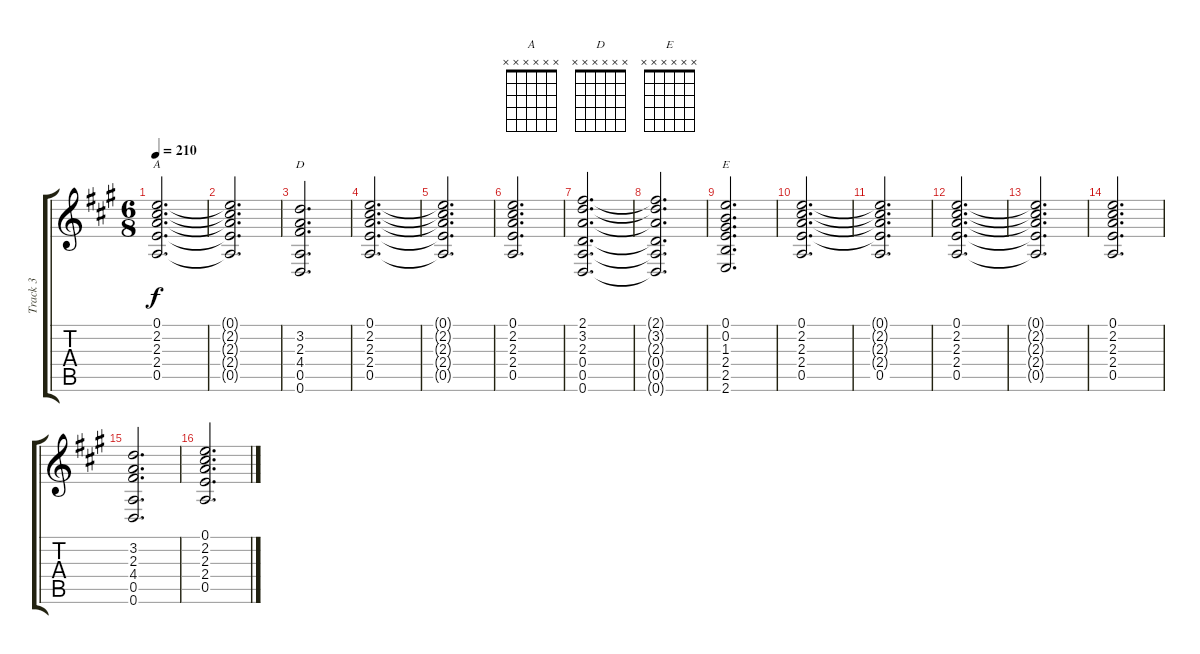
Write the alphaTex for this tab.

\track ("Track 3" "Track 3") {instrument electricguitarclean}
\staff {score tabs}
\tuning (E4 B3 G3 D3 A2 D2) {hide}
\chord ("A" x x x x x x)
\chord ("D" x x x x x x)
\chord ("E" x x x x x x)
\ts (6 8)
\tempo 210
\clef g2
\ks a
(0.1 2.2 2.3 2.4 0.5).2{d ch "A" dy f} |
(0.1{t} 2.2{t} 2.3{t} 2.4{t} 0.5{t}).2{d} |
(3.2 2.3 4.4 0.5 0.6).2{d ch "D"} |
(0.1 2.2 2.3 2.4 0.5).2{d} |
(0.1{t} 2.2{t} 2.3{t} 2.4{t} 0.5{t}).2{d} |
(0.1 2.2 2.3 2.4 0.5).2{d} |
(2.1 3.2 2.3 0.4 0.5 0.6).2{d} |
(2.1{t} 3.2{t} 2.3{t} 0.4{t} 0.5{t} 0.6{t}).2{d} |
(0.1 0.2 1.3 2.4 2.5 2.6).2{d ch "E"} |
(0.1 2.2 2.3 2.4 0.5).2{d} |
(0.1{t} 2.2{t} 2.3{t} 2.4{t} 0.5).2{d} |
(0.1 2.2 2.3 2.4 0.5).2{d} |
(0.1{t} 2.2{t} 2.3{t} 2.4{t} 0.5{t}).2{d} |
(0.1 2.2 2.3 2.4 0.5).2{d} |
(3.2 2.3 4.4 0.5 0.6).2{d} |
(0.1 2.2 2.3 2.4 0.5).2{d}
